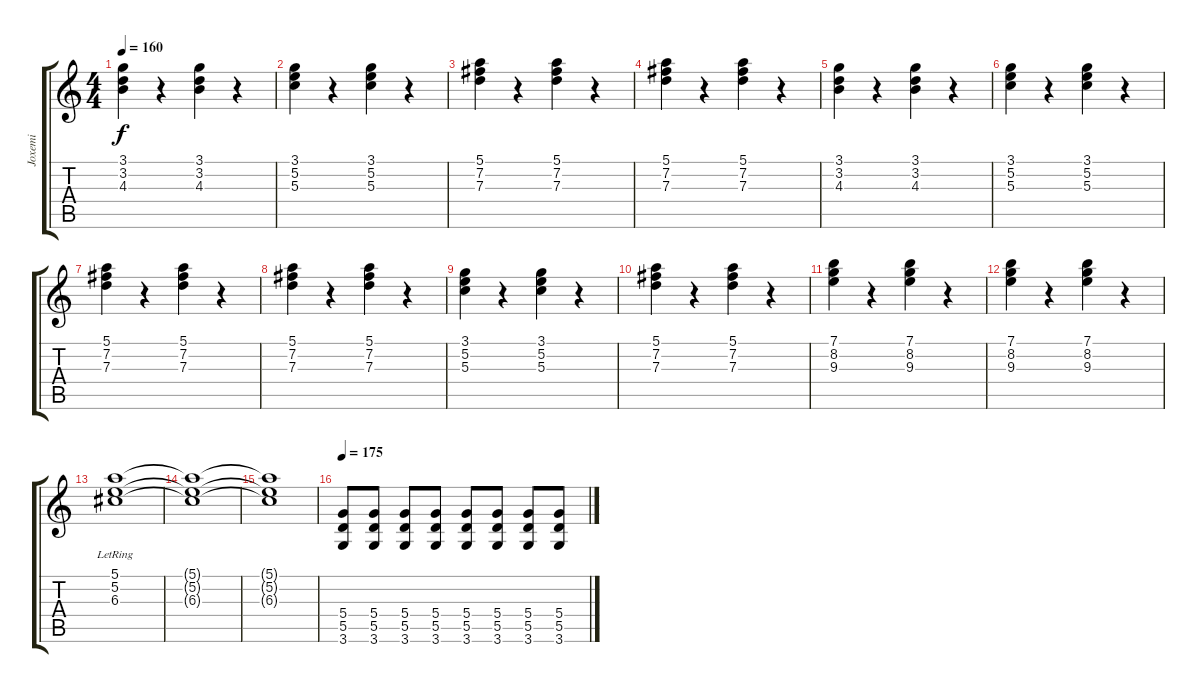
\track ("Joxemi" "Joxemi") {instrument electricguitarclean}
\staff {score tabs}
\tuning (E4 B3 G3 D3 A2 E2) {hide}
\ts (4 4)
\tempo 160
\clef g2
\ks c
(3.1 3.2 4.3).4{dy f} r.4 (3.1 3.2 4.3).4 r.4 |
(3.1 5.2 5.3).4 r.4 (3.1 5.2 5.3).4 r.4 |
(5.1 7.2 7.3).4 r.4 (5.1 7.2 7.3).4 r.4 |
(5.1 7.2 7.3).4 r.4 (5.1 7.2 7.3).4 r.4 |
(3.1 3.2 4.3).4 r.4 (3.1 3.2 4.3).4 r.4 |
(3.1 5.2 5.3).4 r.4 (3.1 5.2 5.3).4 r.4 |
(5.1 7.2 7.3).4 r.4 (5.1 7.2 7.3).4 r.4 |
(5.1 7.2 7.3).4 r.4 (5.1 7.2 7.3).4 r.4 |
(3.1 5.2 5.3).4 r.4 (3.1 5.2 5.3).4 r.4 |
(5.1 7.2 7.3).4 r.4 (5.1 7.2 7.3).4 r.4 |
(7.1 8.2 9.3).4 r.4 (7.1 8.2 9.3).4 r.4 |
(7.1 8.2 9.3).4 r.4 (7.1 8.2 9.3).4 r.4 |
(5.1 5.2 6.3{lr}).1 |
(5.1{t} 5.2{t} 6.3{t}).1 |
(5.1{t} 5.2{t} 6.3{t}).1 |
\tempo 200
\tempo 175
(5.4 5.5 3.6).8{instrument overdrivenguitar} (5.4 5.5 3.6).8 (5.4 5.5 3.6).8 (5.4 5.5 3.6).8 (5.4 5.5 3.6).8 (5.4 5.5 3.6).8 (5.4 5.5 3.6).8 (5.4 5.5 3.6).8
